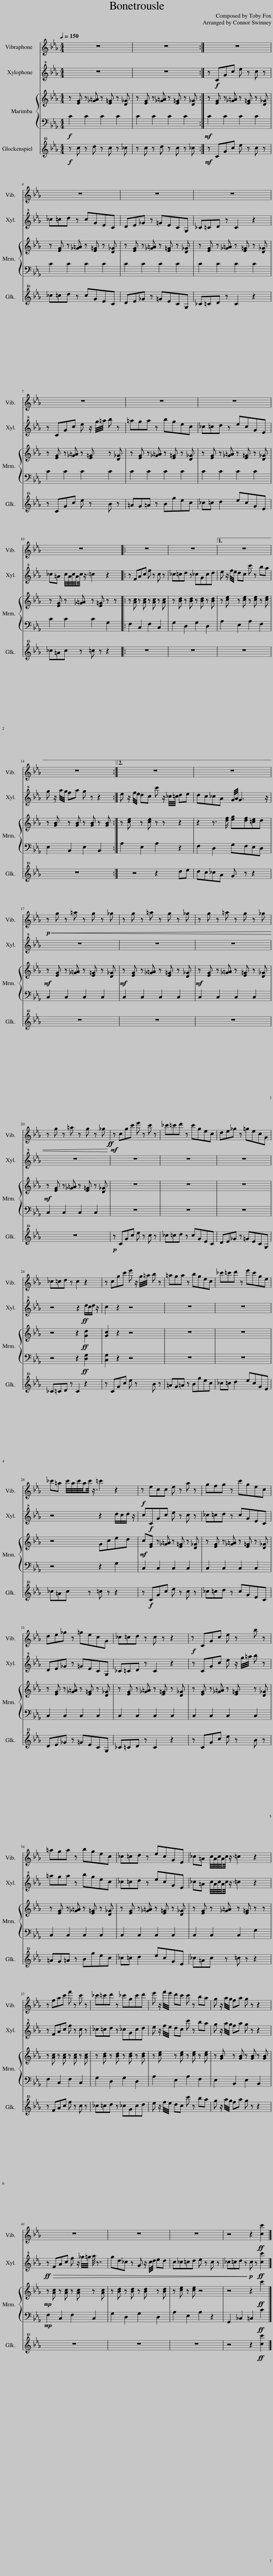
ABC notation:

X:1
%%score 1 2 { 3 | 4 } 5
L:1/8
Q:1/4=150
M:4/4
I:linebreak $
K:Eb
V:1 treble
V:2 treble transpose=12
V:3 treble
V:4 bass
V:5 treble transpose=24
V:1
 z8 | z8 :| z8 |$ z8 | z8 | %5
 z8 |$ z8 | z8 | z8 |$ z8 |: %10
 z8 | z8 |1 z8 |$ z8 :|2 z8 | %15
 z8 ||$!p!!<(! z g z =a z g z _g | z g z =a z g z _g | z g z =a z g z _g |$ z g z =a z g z!ff! _g!<)! | %20
!mf! z cgc' e' z c' z | _c'=c'd' z c'gec | de_g z =gecG |$ _c=cd z c2 z2 | z cgc' e' z/ g/4=a/4 b z | %25
 =aga z bgec | _c'=c'd' z e'c'ge |$ _c'=a c'/4a/4c'/4a/4c'/4 z3/4 =c'2 z2 |!f! z ecc e z a z | gfg z c'gec |$ %30
 de_g z =gecG | _c=cd z c z z2 |!f! z CGc e z b z |$ =aga z bgec | _c=cd z ecGE | %35
 _c=A c/4A/4c/4A/4c/4 z3/4 =c2 z2 |$ z fac' f' z c' z | _c'=c'd' z _c'gc'd' | e' z/ f'/4e'/4 d'c' c' z ba | g z/ a/4g/4 fa g z z2 |$ %40
 z8 | z8 | z8 | z4 z2!ff! [cc']2 |] %44
V:2
 z8 | z8 :| z!f! CGc e z c z |$ _c=cd z cGEC | DE_G z =GECG, | %5
 _C=CD z C2 z2 |$ z CGc e z/ g/4=a/4 b z | =aga z bgec | _c=cd z ecGE |$ _c=A c/4A/4c/4A/4c/4 z3/4 =c2 z2 |: %10
 z FAc f z c z | _c=cd z _cGcd |1 e z/ f/4e/4 dc c' z ba |$ g z/ a/4g/4 fa g z z2 :|2 e z/ f/4e/4 dc c' z/ _c/4=c/4 de | %15
 dc_cA G/4A/4 G3 z/ ||$ z8 | z8 | z8 |$ z8 | %20
 z8 | z8 | z8 |$ z4 z2!ff! d/c/d/ z/ | c2 z2 z4 | %25
 z8 | z8 |$ z4 z2 d/c/d/ z/ | c!f!CGc e z c z | _c=cd z cGEC |$ %30
 DE_G z =GECG, | _C=CD z C2 z2 | z CGc e z/ g/4=a/4 b z |$ =aga z bgec | _c=cd z ecGE | %35
 _c=A c/4A/4c/4A/4c/4 z3/4 =c2 z2 |$ z FAc f z c z | _c=cd z _cGcd | e z/ f/4e/4 dc c' z ba | g z/ a/4g/4 fa g z z2 |$ %40
!ff!!>(! z FAc f z/ _g/4=g/4 a/4 z7/4 | gd_c z G z/ c/4d/4 ed | c_c=cd e z c z | _c=cd z!>)!!p! c z!ff! [cc']2 |] %44
V:3
 z [EG] z [_G=A] z [E=G] z [D_G] | z [EG] z [_G=A] z [E=G] z [D_G] :| z [EG] z [_G=A] z [E=G] z [D_G] |$ z [EG] z [_G=A] z [E=G] z [D_G] | z [EG] z [_G=A] z [E=G] z [D_G] | %5
 z [EG] z [_G=A] z [E=G] z [D_G] |$ z [EG] z [_G=A] z [E=G] z [D_G] | z [EG] z [_G=A] z [E=G] z [D_G] | z [EG] z [_G=A] z [E=G] z [D_G] |$ z [EG] z [_G=A] z [E=G] z z |: %10
 z [Ac] z [Ac] z [Ac] z [Ac] | z [Bd] z [Bd] z [Bd] z [Bd] |1 z [ce] z [ce] z [ce] z [ce] |$ z [GB] z [GB] z [GB] z [GB] :|2 z [ce] z [ce] z z z2 | %15
 z2 z3/2 [df]/ [eg][df][=ce]d ||$!mf! z [EG] z [_G=A] z [E=G] z [D_G] |!mf! z [EG] z [_G=A] z [E=G] z [D_G] |!mf! z [EG] z [_G=A] z [E=G] z [D_G] |$!mf! z [EG] z [_G=A] z [E=G] z [D_G] | %20
 z8 | z8 | z8 |$ z4 z2!ff! [Gd]2 | [Gc]2 z2 z4 | %25
 z8 | z8 |$ z4 Gced |!mf! c[EG] z [_G=A] z [E=G] z [D_G] | z [EG] z [_G=A] z [E=G] z [D_G] |$ %30
 z [EG] z [_G=A] z [E=G] z [D_G] | z [EG] z [_G=A] z [E=G] z [D_G] | z [EG] z [_G=A] z [E=G] z [D_G] |$ z [EG] z [_G=A] z [E=G] z [D_G] | z [EG] z [_G=A] z [E=G] z [D_G] | %35
 z [EG] z [_G=A] z [E=G] z z |$ z [Ac] z [Ac] z [Ac] z [Ac] | z [Bd] z [Bd] z [Bd] z [Bd] | z [ce] z [ce] z [ce] z [ce] | z [GB] z [GB] z [GB] z [GB] |$ %40
!mp! z [Ac] z [Ac] z [Ac] z [Ac] | z [Bd] z [Bd] z [Bd] z [Bd] | z [ce] z [ce] z4 | z4 z2!ff! c'2 |] %44
V:4
!f! C2 C2 C2 C2 | C2 C2 C2 C2 :|!mf! C2 C2 C2 C2 |$ C2 C2 C2 C2 | C2 C2 C2 C2 | %5
 C2 C2 C2 C2 |$ C2 C2 C2 C2 | C2 C2 C2 C2 | C2 C2 C2 C2 |$ C2 C2 C2 G,2 |: %10
 F,2 C,2 F,2 C,2 | G,2 D,2 G,2 D,2 |1 A,2 E,2 A,2 F,2 |$ E,2 B,,2 E,2 B,,2 :|2 A,2 E,2 A,2 z2 | %15
 F,2 D,2 G,F,E,D, ||$ C,2 C,2 C,2 C,2 | C,2 C,2 C,2 C,2 | C,2 C,2 C,2 C,2 |$ C,2 C,2 C,2 C,2 | %20
 z8 | z8 | z8 |$ z4 z2!ff! [D,G,]2 | [C,G,]2 z2 z4 | %25
 z8 | z8 |$ z4 z2 G,2 | C,2 C,2 C,2 C,2 | C,2 C,2 C,2 C,2 |$ %30
 C,2 C,2 C,2 C,2 | C,2 C,2 C,2 C,2 | C,2 C,2 C,2 C,2 |$ C,2 C,2 C,2 C,2 | C,2 C,2 C,2 C,2 | %35
 C,2 C,2 C,2 G,2 |$ F,2 C,2 F,2 C,2 | G,2 D,2 G,2 D,2 | A,2 E,2 A,2 F,2 | E,2 B,,2 E,2 B,,2 |$ %40
!mp! F,2 C,2 F,2 C,2 | G,2 D,2 G,2 D,2 | A,2 E,2 A,2 z2 | G,,2 _C,2 =C,2!ff! C2 |] %44
V:5
!f! z c z d z c z _c | z c z d z c z _c :|!mf! z CGc e z c z |$ _c=cd z cGEC | DE_G z =GECG, | %5
 _C=CD z C2 z2 |$ z CGc e z B z | =AG=A z Bgec | _c=c d2 ecGE |$ _c=Ac z =c z z2 |: %10
 z8 | z8 |1 z8 |$ z8 :|2 z4 z2 de | %15
 dc_cA G z z2 ||$ z8 | z8 | z8 |$ z8 | %20
!p! z CGc e z c z | _c=cd z cGEC | DE_G z =GECG, |$ _C=CD z C2 z2 | z CGc e z B z | %25
 =AG=A z Bgec | _c=c d2 ecGE |$ _c=Ac z =c z z2 | z!f! CGc e z c z | _c=cd z cGEC |$ %30
 DE_G z =GECG, | _C=CD z C2 z2 | z CGc e z B z |$ =AG=A z Bgec | _c=c d2 ecGE | %35
 _c=Ac z =c z z2 |$ z FAc f z c z | _c=cd z _cGcd | e z/ f/4e/4 dc c' z ba | g z/ a/4g/4 fa g z z2 |$ %40
 z8 | z8 | z8 | z4 z2!ff! [cc']2 |] %44
